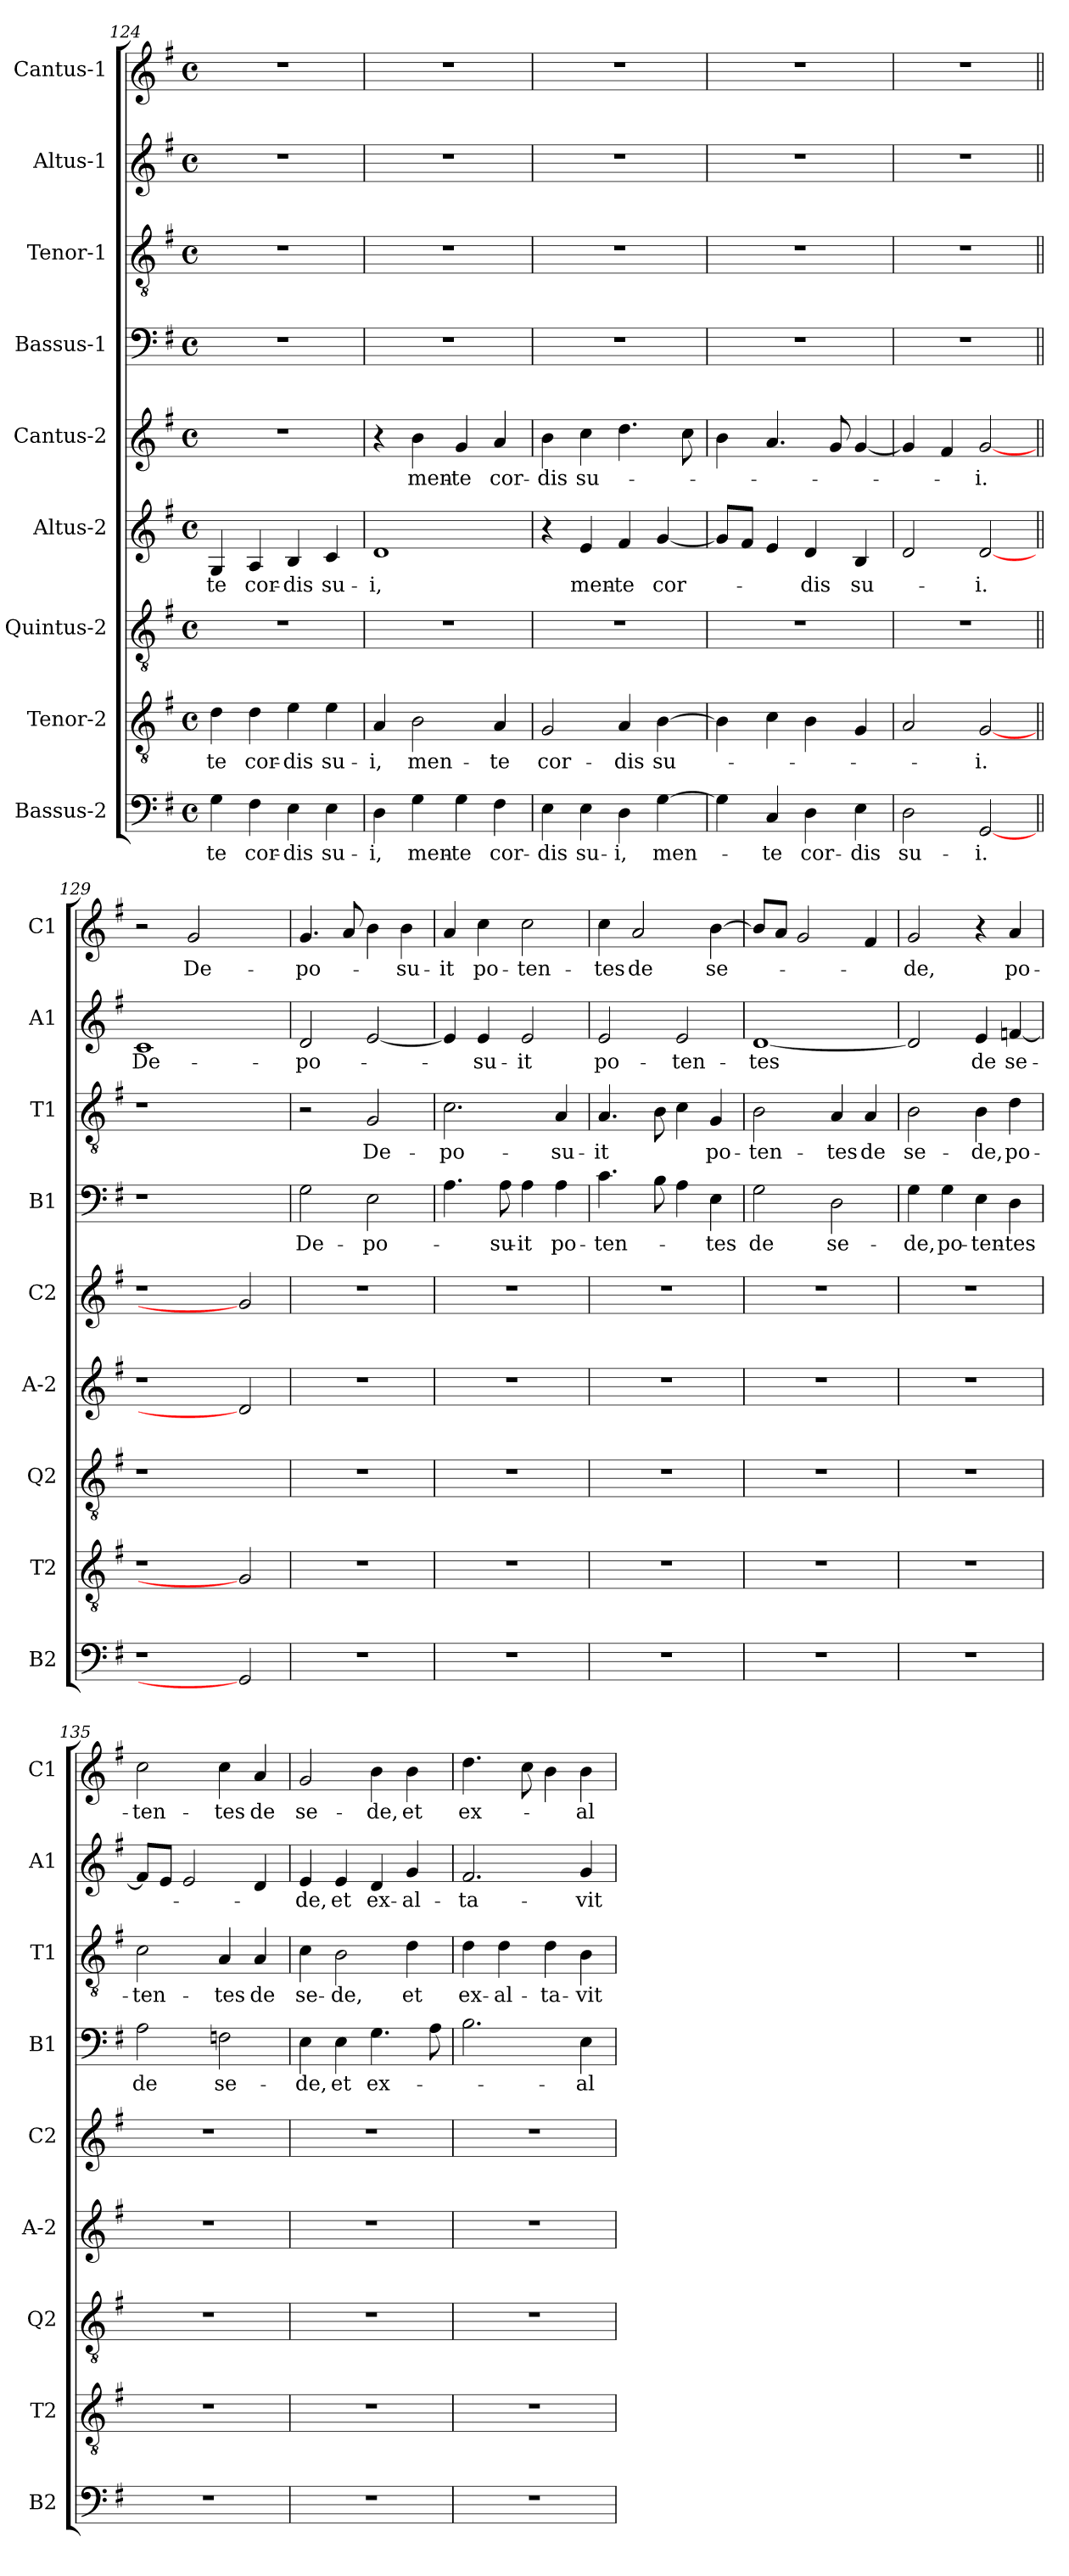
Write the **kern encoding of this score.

**kern	**text	**kern	**text	**kern	**kern	**text	**kern	**text	**kern	**text	**kern	**text	**kern	**text	**kern	**text
*part9	*part9	*part8	*part8	*part7	*part6	*part6	*part5	*part5	*part4	*part4	*part3	*part3	*part2	*part2	*part1	*part1
*staff9	*staff9	*staff8	*staff8	*staff7	*staff6	*staff6	*staff5	*staff5	*staff4	*staff4	*staff3	*staff3	*staff2	*staff2	*staff1	*staff1
*I"Bassus-2	*	*I"Tenor-2	*	*I"Quintus-2	*I"Altus-2	*	*I"Cantus-2	*	*I"Bassus-1	*	*I"Tenor-1	*	*I"Altus-1	*	*I"Cantus-1	*
*I'B2	*	*I'T2	*	*I'Q2	*I'A-2	*	*I'C2	*	*I'B1	*	*I'T1	*	*I'A1	*	*I'C1	*
!!LO:PB:g=z
*clefF4	*	*clefGv2	*	*clefGv2	*clefG2	*	*clefG2	*	*clefF4	*	*clefGv2	*	*clefG2	*	*clefG2	*
*k[f#]	*	*k[f#]	*	*k[f#]	*k[f#]	*	*k[f#]	*	*k[f#]	*	*k[f#]	*	*k[f#]	*	*k[f#]	*
*G:	*	*G:	*	*G:	*G:	*	*G:	*	*G:	*	*G:	*	*G:	*	*G:	*
*M4/4	*	*M4/4	*	*M4/4	*M4/4	*	*M4/4	*	*M4/4	*	*M4/4	*	*M4/4	*	*M4/4	*
*met(c)	*	*met(c)	*	*met(c)	*met(c)	*	*met(c)	*	*met(c)	*	*met(c)	*	*met(c)	*	*met(c)	*
=124	=124	=124	=124	=124	=124	=124	=124	=124	=124	=124	=124	=124	=124	=124	=124	=124
!	!LO:LY:b	!	!LO:LY:b	!	!	!LO:LY:b	!	!	!	!	!	!	!	!	!	!
4G\	-te	4d\	-te	1r	4G/	-te	1r	.	1r	.	1r	.	1r	.	1r	.
!	!LO:LY:b	!	!LO:LY:b	!	!	!LO:LY:b	!	!	!	!	!	!	!	!	!	!
4F#\	cor-	4d\	cor-	.	4A/	cor-	.	.	.	.	.	.	.	.	.	.
!	!LO:LY:b	!	!LO:LY:b	!	!	!LO:LY:b	!	!	!	!	!	!	!	!	!	!
4E\	-dis	4e\	-dis	.	4B/	-dis	.	.	.	.	.	.	.	.	.	.
!	!LO:LY:b	!	!LO:LY:b	!	!	!LO:LY:b	!	!	!	!	!	!	!	!	!	!
4E\	su-	4e\	su-	.	4c/	su-	.	.	.	.	.	.	.	.	.	.
=125	=125	=125	=125	=125	=125	=125	=125	=125	=125	=125	=125	=125	=125	=125	=125	=125
!	!LO:LY:b	!	!LO:LY:b	!	!	!LO:LY:b	!	!	!	!	!	!	!	!	!	!
4D\	-i,	4A/	-i,	1r	1d	-i,	4r	.	1r	.	1r	.	1r	.	1r	.
!	!LO:LY:b	!	!LO:LY:b	!	!	!	!	!LO:LY:b	!	!	!	!	!	!	!	!
4G\	men-	2B\	men-	.	.	.	4b\	men-	.	.	.	.	.	.	.	.
!	!LO:LY:b	!	!	!	!	!	!	!LO:LY:b	!	!	!	!	!	!	!	!
4G\	-te	.	.	.	.	.	4g/	-te	.	.	.	.	.	.	.	.
!	!LO:LY:b	!	!LO:LY:b	!	!	!	!	!LO:LY:b	!	!	!	!	!	!	!	!
4F#\	cor-	4A/	-te	.	.	.	4a/	cor-	.	.	.	.	.	.	.	.
=126	=126	=126	=126	=126	=126	=126	=126	=126	=126	=126	=126	=126	=126	=126	=126	=126
!	!LO:LY:b	!	!LO:LY:b	!	!	!	!	!LO:LY:b	!	!	!	!	!	!	!	!
4E\	-dis	2G/	cor-	1r	4r	.	4b\	-dis	1r	.	1r	.	1r	.	1r	.
!	!LO:LY:b	!	!	!	!	!LO:LY:b	!	!LO:LY:b	!	!	!	!	!	!	!	!
4E\	su-	.	.	.	4e/	men-	4cc\	su-	.	.	.	.	.	.	.	.
!	!LO:LY:b	!	!LO:LY:b	!	!	!LO:LY:b	!	!	!	!	!	!	!	!	!	!
4D\	-i,	4A/	-dis	.	4f#/	-te	4.dd\	.	.	.	.	.	.	.	.	.
!	!LO:LY:b	!	!LO:LY:b	!	!	!LO:LY:b	!	!	!	!	!	!	!	!	!	!
[4G\	men-	[4B\	su-	.	[4g/	cor-	.	.	.	.	.	.	.	.	.	.
.	.	.	.	.	.	.	8cc\	.	.	.	.	.	.	.	.	.
=127	=127	=127	=127	=127	=127	=127	=127	=127	=127	=127	=127	=127	=127	=127	=127	=127
4G\]	.	4B\]	.	1r	8g/L]	.	4b\	.	1r	.	1r	.	1r	.	1r	.
.	.	.	.	.	8f#/J	.	.	.	.	.	.	.	.	.	.	.
!	!LO:LY:b	!	!	!	!	!	!	!	!	!	!	!	!	!	!	!
4C/	-te	4c\	.	.	4e/	.	4.a/	.	.	.	.	.	.	.	.	.
!	!LO:LY:b	!	!	!	!	!LO:LY:b	!	!	!	!	!	!	!	!	!	!
4D\	cor-	4B\	.	.	4d/	-dis	.	.	.	.	.	.	.	.	.	.
.	.	.	.	.	.	.	8g/	.	.	.	.	.	.	.	.	.
!	!LO:LY:b	!	!	!	!	!LO:LY:b	!	!	!	!	!	!	!	!	!	!
4E\	-dis	4G/	.	.	4B/	su-	[4g/	.	.	.	.	.	.	.	.	.
=128	=128	=128	=128	=128	=128	=128	=128	=128	=128	=128	=128	=128	=128	=128	=128	=128
!	!LO:LY:b	!	!	!	!	!	!	!	!	!	!	!	!	!	!	!
2D\	su-	2A/	.	1r	2d/	.	4g/]	.	1r	.	1r	.	1r	.	1r	.
.	.	.	.	.	.	.	4f#/	.	.	.	.	.	.	.	.	.
!	!LO:LY:b	!	!LO:LY:b	!	!	!LO:LY:b	!	!LO:LY:b	!	!	!	!	!	!	!	!
[2GG	-i.	[2G	-i.	.	[2d	-i.	[2g	-i.	.	.	.	.	.	.	.	.
!!LO:LB:g=z
=129||	=129||	=129||	=129||	=129||	=129||	=129||	=129||	=129||	=129||	=129||	=129||	=129||	=129||	=129||	=129||	=129||
!	!	!	!	!	!	!	!	!	!	!	!	!	!	!LO:LY:b	!	!
1r	.	1r	.	1r	1r	.	1r	.	1r	.	1r	.	1c	De-	2r	.
!	!	!	!	!	!	!	!	!	!	!	!	!	!	!	!	!LO:LY:b
.	.	.	.	.	.	.	.	.	.	.	.	.	.	.	2g/	De-
2GG]	.	2G]	.	2ryy	2d]	.	2g]	.	2ryy	.	2ryy	.	2ryy	.	2ryy	.
=130	=130	=130	=130	=130	=130	=130	=130	=130	=130	=130	=130	=130	=130	=130	=130	=130
!	!	!	!	!	!	!	!	!	!	!LO:LY:b	!	!	!	!LO:LY:b	!	!LO:LY:b
1r	.	1r	.	1r	1r	.	1r	.	2G\	De-	2r	.	2d/	-po-	4.g/	-po-
.	.	.	.	.	.	.	.	.	.	.	.	.	.	.	8a/	.
!	!	!	!	!	!	!	!	!	!	!LO:LY:b	!	!LO:LY:b	!	!	!	!
.	.	.	.	.	.	.	.	.	2E\	-po-	2G/	De-	[2e/	.	4b\	.
!	!	!	!	!	!	!	!	!	!	!	!	!	!	!	!	!LO:LY:b
.	.	.	.	.	.	.	.	.	.	.	.	.	.	.	4b\	-su-
=131	=131	=131	=131	=131	=131	=131	=131	=131	=131	=131	=131	=131	=131	=131	=131	=131
!	!	!	!	!	!	!	!	!	!	!	!	!LO:LY:b	!	!	!	!LO:LY:b
1r	.	1r	.	1r	1r	.	1r	.	4.A\	.	2.c\	-po-	4e/]	.	4a/	-it
!	!	!	!	!	!	!	!	!	!	!	!	!	!	!LO:LY:b	!	!LO:LY:b
.	.	.	.	.	.	.	.	.	.	.	.	.	4e/	-su-	4cc\	po-
!	!	!	!	!	!	!	!	!	!	!LO:LY:b	!	!	!	!	!	!
.	.	.	.	.	.	.	.	.	8A\	-su-	.	.	.	.	.	.
!	!	!	!	!	!	!	!	!	!	!LO:LY:b	!	!	!	!LO:LY:b	!	!LO:LY:b
.	.	.	.	.	.	.	.	.	4A\	-it	.	.	2e/	-it	2cc\	-ten-
!	!	!	!	!	!	!	!	!	!	!LO:LY:b	!	!LO:LY:b	!	!	!	!
.	.	.	.	.	.	.	.	.	4A\	po-	4A/	-su-	.	.	.	.
=132	=132	=132	=132	=132	=132	=132	=132	=132	=132	=132	=132	=132	=132	=132	=132	=132
!	!	!	!	!	!	!	!	!	!	!LO:LY:b	!	!LO:LY:b	!	!LO:LY:b	!	!LO:LY:b
1r	.	1r	.	1r	1r	.	1r	.	4.c\	-ten-	4.A/	-it	2e/	po-	4cc\	-tes
!	!	!	!	!	!	!	!	!	!	!	!	!	!	!	!	!LO:LY:b
.	.	.	.	.	.	.	.	.	.	.	.	.	.	.	2a/	de
.	.	.	.	.	.	.	.	.	8B\	.	8B\	.	.	.	.	.
!	!	!	!	!	!	!	!	!	!	!	!	!	!	!LO:LY:b	!	!
.	.	.	.	.	.	.	.	.	4A\	.	4c\	.	2e/	-ten-	.	.
!	!	!	!	!	!	!	!	!	!	!LO:LY:b	!	!LO:LY:b	!	!	!	!LO:LY:b
.	.	.	.	.	.	.	.	.	4E\	-tes	4G/	po-	.	.	[4b\	se-
=133	=133	=133	=133	=133	=133	=133	=133	=133	=133	=133	=133	=133	=133	=133	=133	=133
!	!	!	!	!	!	!	!	!	!	!LO:LY:b	!	!LO:LY:b	!	!LO:LY:b	!	!
1r	.	1r	.	1r	1r	.	1r	.	2G\	de	2B\	-ten-	[1d	-tes	8b/L]	.
.	.	.	.	.	.	.	.	.	.	.	.	.	.	.	8a/J	.
.	.	.	.	.	.	.	.	.	.	.	.	.	.	.	2g/	.
!	!	!	!	!	!	!	!	!	!	!LO:LY:b	!	!LO:LY:b	!	!	!	!
.	.	.	.	.	.	.	.	.	2D\	se-	4A/	-tes	.	.	.	.
!	!	!	!	!	!	!	!	!	!	!	!	!LO:LY:b	!	!	!	!
.	.	.	.	.	.	.	.	.	.	.	4A/	de	.	.	4f#/	.
!!LO:LB:g=z
=134	=134	=134	=134	=134	=134	=134	=134	=134	=134	=134	=134	=134	=134	=134	=134	=134
!	!	!	!	!	!	!	!	!	!	!LO:LY:b	!	!LO:LY:b	!	!	!	!LO:LY:b
1r	.	1r	.	1r	1r	.	1r	.	4G\	-de,	2B\	se-	2d/]	.	2g/	-de,
!	!	!	!	!	!	!	!	!	!	!LO:LY:b	!	!	!	!	!	!
.	.	.	.	.	.	.	.	.	4G\	po-	.	.	.	.	.	.
!	!	!	!	!	!	!	!	!	!	!LO:LY:b	!	!LO:LY:b	!	!LO:LY:b	!	!
.	.	.	.	.	.	.	.	.	4E\	-ten-	4B\	-de,	4e/	de	4r	.
!	!	!	!	!	!	!	!	!	!	!LO:LY:b	!	!LO:LY:b	!	!LO:LY:b	!	!LO:LY:b
.	.	.	.	.	.	.	.	.	4D\	-tes	4d\	po-	[4fn/	se-	4a/	po-
=135	=135	=135	=135	=135	=135	=135	=135	=135	=135	=135	=135	=135	=135	=135	=135	=135
!	!	!	!	!	!	!	!	!	!	!LO:LY:b	!	!LO:LY:b	!	!	!	!LO:LY:b
1r	.	1r	.	1r	1r	.	1r	.	2A\	de	2c\	-ten-	8f/L]	.	2cc\	-ten-
.	.	.	.	.	.	.	.	.	.	.	.	.	8e/J	.	.	.
.	.	.	.	.	.	.	.	.	.	.	.	.	2e/	.	.	.
!	!	!	!	!	!	!	!	!	!	!LO:LY:b	!	!LO:LY:b	!	!	!	!LO:LY:b
.	.	.	.	.	.	.	.	.	2Fn\	se-	4A/	-tes	.	.	4cc\	-tes
!	!	!	!	!	!	!	!	!	!	!	!	!LO:LY:b	!	!	!	!LO:LY:b
.	.	.	.	.	.	.	.	.	.	.	4A/	de	4d/	.	4a/	de
=136	=136	=136	=136	=136	=136	=136	=136	=136	=136	=136	=136	=136	=136	=136	=136	=136
!	!	!	!	!	!	!	!	!	!	!LO:LY:b	!	!LO:LY:b	!	!LO:LY:b	!	!LO:LY:b
1r	.	1r	.	1r	1r	.	1r	.	4E\	-de,	4c\	se-	4e/	-de,	2g/	se-
!	!	!	!	!	!	!	!	!	!	!LO:LY:b	!	!LO:LY:b	!	!LO:LY:b	!	!
.	.	.	.	.	.	.	.	.	4E\	et	2B\	-de,	4e/	et	.	.
!	!	!	!	!	!	!	!	!	!	!LO:LY:b	!	!	!	!LO:LY:b	!	!LO:LY:b
.	.	.	.	.	.	.	.	.	4.G\	ex-	.	.	4d/	ex-	4b\	-de,
!	!	!	!	!	!	!	!	!	!	!	!	!LO:LY:b	!	!LO:LY:b	!	!LO:LY:b
.	.	.	.	.	.	.	.	.	.	.	4d\	et	4g/	-al-	4b\	et
.	.	.	.	.	.	.	.	.	8A\	.	.	.	.	.	.	.
=137	=137	=137	=137	=137	=137	=137	=137	=137	=137	=137	=137	=137	=137	=137	=137	=137
!	!	!	!	!	!	!	!	!	!	!	!	!LO:LY:b	!	!LO:LY:b	!	!LO:LY:b
1r	.	1r	.	1r	1r	.	1r	.	2.B\	.	4d\	ex-	2.f#/	-ta-	4.dd\	ex-
!	!	!	!	!	!	!	!	!	!	!	!	!LO:LY:b	!	!	!	!
.	.	.	.	.	.	.	.	.	.	.	4d\	-al-	.	.	.	.
.	.	.	.	.	.	.	.	.	.	.	.	.	.	.	8cc\	.
!	!	!	!	!	!	!	!	!	!	!	!	!LO:LY:b	!	!	!	!
.	.	.	.	.	.	.	.	.	.	.	4d\	-ta-	.	.	4b\	.
!	!	!	!	!	!	!	!	!	!	!LO:LY:b	!	!LO:LY:b	!	!LO:LY:b	!	!LO:LY:b
.	.	.	.	.	.	.	.	.	4E\	-al-	4B\	-vit	4g/	-vit	4b\	-al-
=	=	=	=	=	=	=	=	=	=	=	=	=	=	=	=	=
*-	*-	*-	*-	*-	*-	*-	*-	*-	*-	*-	*-	*-	*-	*-	*-	*-
